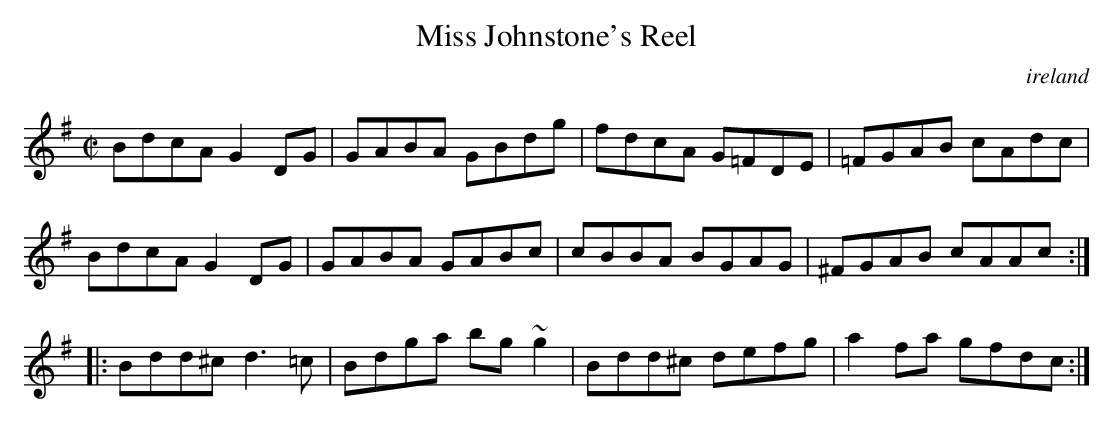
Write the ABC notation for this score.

X:1
T:Miss Johnstone's Reel
O:ireland
M:C|
K:G
BdcA G2DG|GABA GBdg|fdcA G=FDE|=FGAB cAdc|
BdcA G2DG|GABA GABc|cBBA BGAG|^FGAB cAAc:|
|:Bdd^c d3=c|Bdga bg~g2|Bdd^c defg|a2fa gfdc:|
